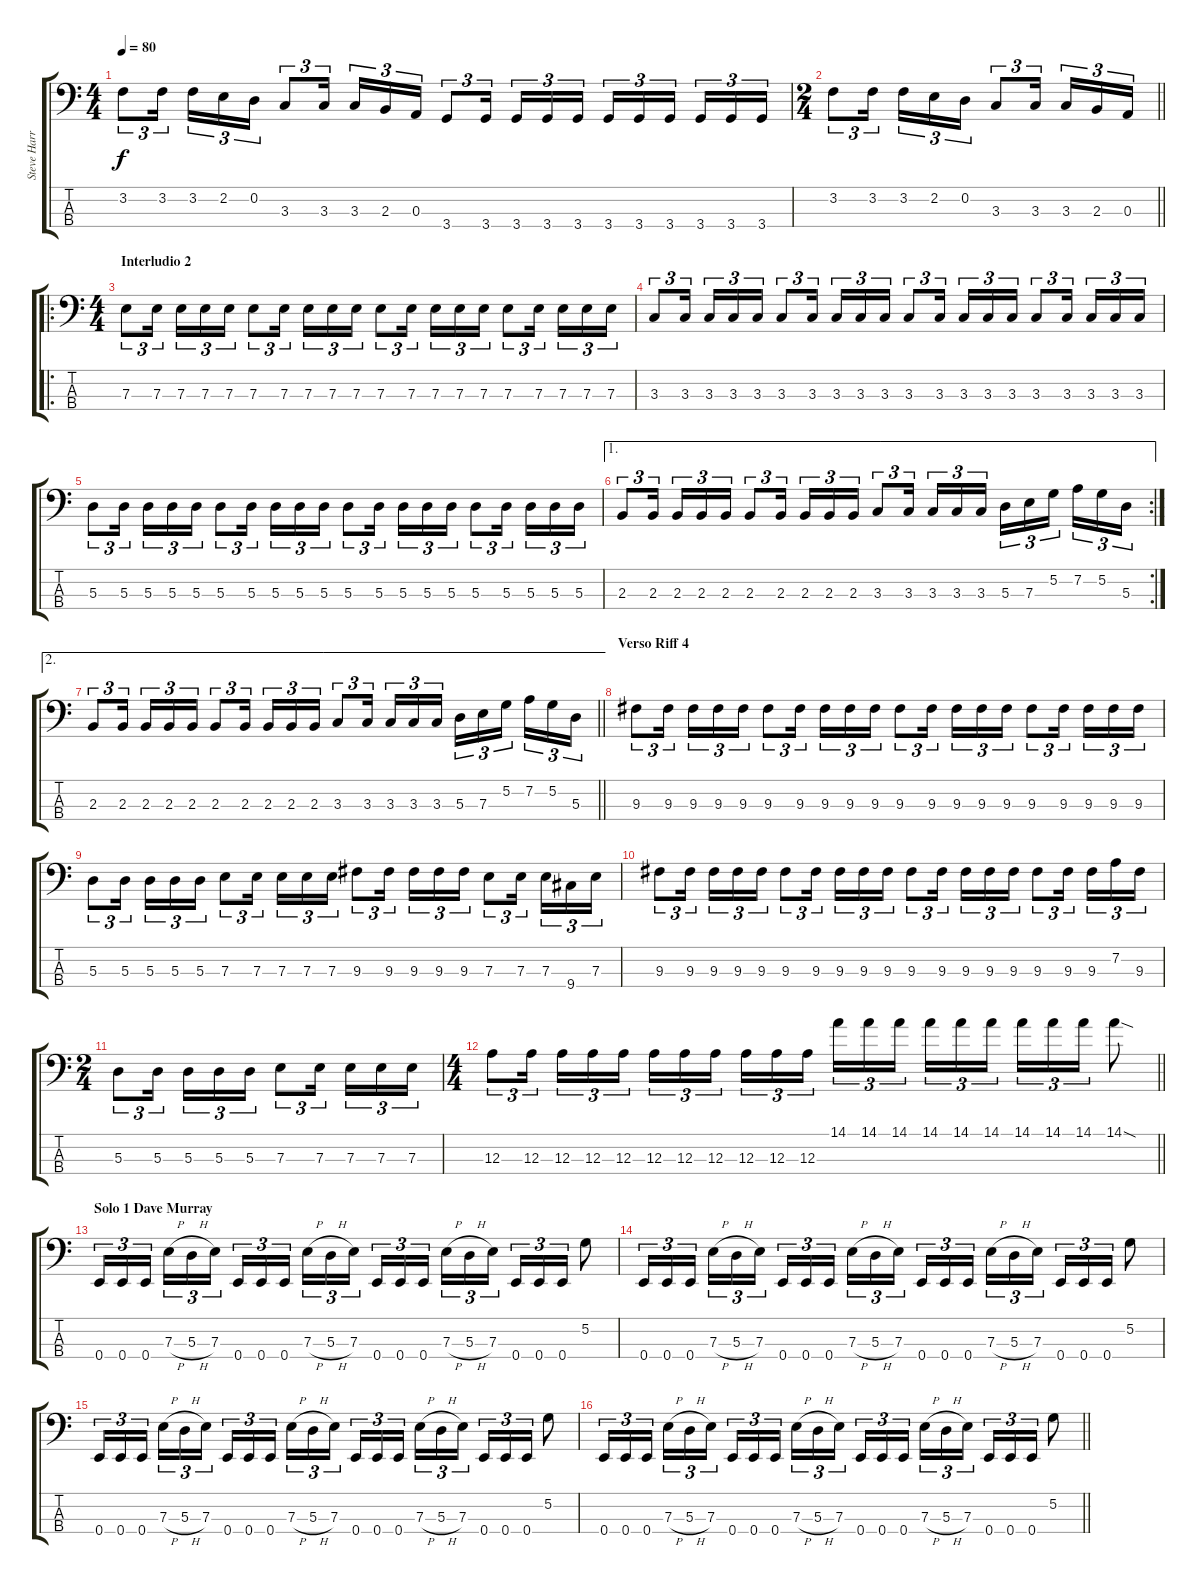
\track ("Steve Harris" "Steve Harr") {instrument electricbassfinger}
\staff {score tabs}
\tuning (G2 D2 A1 E1) {hide}
\ts (4 4)
\tempo 80
\clef f4
\ks c
3.2.8{tu (3 2) dy f} 3.2.16{tu (3 2) beam splitsecondary} 3.2.16{tu (3 2)} 2.2.16{tu (3 2)} 0.2.16{tu (3 2)} 3.3.8{tu (3 2)} 3.3.16{tu (3 2) beam splitsecondary} 3.3.16{tu (3 2)} 2.3.16{tu (3 2)} 0.3.16{tu (3 2)} 3.4.8{tu (3 2)} 3.4.16{tu (3 2) beam splitsecondary} 3.4.16{tu (3 2)} 3.4.16{tu (3 2)} 3.4.16{tu (3 2)} 3.4.16{tu (3 2)} 3.4.16{tu (3 2)} 3.4.16{tu (3 2) beam splitsecondary} 3.4.16{tu (3 2)} 3.4.16{tu (3 2)} 3.4.16{tu (3 2)} |
\ts (2 4)
\barLineRight lightlight
3.2.8{tu (3 2)} 3.2.16{tu (3 2) beam splitsecondary} 3.2.16{tu (3 2)} 2.2.16{tu (3 2)} 0.2.16{tu (3 2)} 3.3.8{tu (3 2)} 3.3.16{tu (3 2) beam splitsecondary} 3.3.16{tu (3 2)} 2.3.16{tu (3 2)} 0.3.16{tu (3 2)} |
\ro
\ts (4 4)
\section ("" "Interludio 2")
7.3.8{tu (3 2)} 7.3.16{tu (3 2) beam splitsecondary} 7.3.16{tu (3 2)} 7.3.16{tu (3 2)} 7.3.16{tu (3 2)} 7.3.8{tu (3 2)} 7.3.16{tu (3 2) beam splitsecondary} 7.3.16{tu (3 2)} 7.3.16{tu (3 2)} 7.3.16{tu (3 2)} 7.3.8{tu (3 2)} 7.3.16{tu (3 2) beam splitsecondary} 7.3.16{tu (3 2)} 7.3.16{tu (3 2)} 7.3.16{tu (3 2)} 7.3.8{tu (3 2)} 7.3.16{tu (3 2) beam splitsecondary} 7.3.16{tu (3 2)} 7.3.16{tu (3 2)} 7.3.16{tu (3 2)} |
3.3.8{tu (3 2)} 3.3.16{tu (3 2) beam splitsecondary} 3.3.16{tu (3 2)} 3.3.16{tu (3 2)} 3.3.16{tu (3 2)} 3.3.8{tu (3 2)} 3.3.16{tu (3 2) beam splitsecondary} 3.3.16{tu (3 2)} 3.3.16{tu (3 2)} 3.3.16{tu (3 2)} 3.3.8{tu (3 2)} 3.3.16{tu (3 2) beam splitsecondary} 3.3.16{tu (3 2)} 3.3.16{tu (3 2)} 3.3.16{tu (3 2)} 3.3.8{tu (3 2)} 3.3.16{tu (3 2) beam splitsecondary} 3.3.16{tu (3 2)} 3.3.16{tu (3 2)} 3.3.16{tu (3 2)} |
5.3.8{tu (3 2)} 5.3.16{tu (3 2) beam splitsecondary} 5.3.16{tu (3 2)} 5.3.16{tu (3 2)} 5.3.16{tu (3 2)} 5.3.8{tu (3 2)} 5.3.16{tu (3 2) beam splitsecondary} 5.3.16{tu (3 2)} 5.3.16{tu (3 2)} 5.3.16{tu (3 2)} 5.3.8{tu (3 2)} 5.3.16{tu (3 2) beam splitsecondary} 5.3.16{tu (3 2)} 5.3.16{tu (3 2)} 5.3.16{tu (3 2)} 5.3.8{tu (3 2)} 5.3.16{tu (3 2) beam splitsecondary} 5.3.16{tu (3 2)} 5.3.16{tu (3 2)} 5.3.16{tu (3 2)} |
\ae 1
\rc 2
2.3.8{tu (3 2)} 2.3.16{tu (3 2) beam splitsecondary} 2.3.16{tu (3 2)} 2.3.16{tu (3 2)} 2.3.16{tu (3 2)} 2.3.8{tu (3 2)} 2.3.16{tu (3 2) beam splitsecondary} 2.3.16{tu (3 2)} 2.3.16{tu (3 2)} 2.3.16{tu (3 2)} 3.3.8{tu (3 2)} 3.3.16{tu (3 2) beam splitsecondary} 3.3.16{tu (3 2)} 3.3.16{tu (3 2)} 3.3.16{tu (3 2)} 5.3.16{tu (3 2)} 7.3.16{tu (3 2)} 5.2.16{tu (3 2) beam splitsecondary} 7.2.16{tu (3 2)} 5.2.16{tu (3 2)} 5.3.16{tu (3 2)} |
\ae 2
\barLineRight lightlight
2.3.8{tu (3 2)} 2.3.16{tu (3 2) beam splitsecondary} 2.3.16{tu (3 2)} 2.3.16{tu (3 2)} 2.3.16{tu (3 2)} 2.3.8{tu (3 2)} 2.3.16{tu (3 2) beam splitsecondary} 2.3.16{tu (3 2)} 2.3.16{tu (3 2)} 2.3.16{tu (3 2)} 3.3.8{tu (3 2)} 3.3.16{tu (3 2) beam splitsecondary} 3.3.16{tu (3 2)} 3.3.16{tu (3 2)} 3.3.16{tu (3 2)} 5.3.16{tu (3 2)} 7.3.16{tu (3 2)} 5.2.16{tu (3 2) beam splitsecondary} 7.2.16{tu (3 2)} 5.2.16{tu (3 2)} 5.3.16{tu (3 2)} |
\section ("" "Verso Riff 4")
9.3.8{tu (3 2)} 9.3.16{tu (3 2) beam splitsecondary} 9.3.16{tu (3 2)} 9.3.16{tu (3 2)} 9.3.16{tu (3 2)} 9.3.8{tu (3 2)} 9.3.16{tu (3 2) beam splitsecondary} 9.3.16{tu (3 2)} 9.3.16{tu (3 2)} 9.3.16{tu (3 2)} 9.3.8{tu (3 2)} 9.3.16{tu (3 2) beam splitsecondary} 9.3.16{tu (3 2)} 9.3.16{tu (3 2)} 9.3.16{tu (3 2)} 9.3.8{tu (3 2)} 9.3.16{tu (3 2) beam splitsecondary} 9.3.16{tu (3 2)} 9.3.16{tu (3 2)} 9.3.16{tu (3 2)} |
5.3.8{tu (3 2)} 5.3.16{tu (3 2) beam splitsecondary} 5.3.16{tu (3 2)} 5.3.16{tu (3 2)} 5.3.16{tu (3 2)} 7.3.8{tu (3 2)} 7.3.16{tu (3 2) beam splitsecondary} 7.3.16{tu (3 2)} 7.3.16{tu (3 2)} 7.3.16{tu (3 2)} 9.3.8{tu (3 2)} 9.3.16{tu (3 2) beam splitsecondary} 9.3.16{tu (3 2)} 9.3.16{tu (3 2)} 9.3.16{tu (3 2)} 7.3.8{tu (3 2)} 7.3.16{tu (3 2) beam splitsecondary} 7.3.16{tu (3 2)} 9.4.16{tu (3 2)} 7.3.16{tu (3 2)} |
9.3.8{tu (3 2)} 9.3.16{tu (3 2) beam splitsecondary} 9.3.16{tu (3 2)} 9.3.16{tu (3 2)} 9.3.16{tu (3 2)} 9.3.8{tu (3 2)} 9.3.16{tu (3 2) beam splitsecondary} 9.3.16{tu (3 2)} 9.3.16{tu (3 2)} 9.3.16{tu (3 2)} 9.3.8{tu (3 2)} 9.3.16{tu (3 2) beam splitsecondary} 9.3.16{tu (3 2)} 9.3.16{tu (3 2)} 9.3.16{tu (3 2)} 9.3.8{tu (3 2)} 9.3.16{tu (3 2) beam splitsecondary} 9.3.16{tu (3 2)} 7.2.16{tu (3 2)} 9.3.16{tu (3 2)} |
\ts (2 4)
5.3.8{tu (3 2)} 5.3.16{tu (3 2) beam splitsecondary} 5.3.16{tu (3 2)} 5.3.16{tu (3 2)} 5.3.16{tu (3 2)} 7.3.8{tu (3 2)} 7.3.16{tu (3 2) beam splitsecondary} 7.3.16{tu (3 2)} 7.3.16{tu (3 2)} 7.3.16{tu (3 2)} |
\ts (4 4)
\barLineRight lightlight
12.3.8{tu (3 2)} 12.3.16{tu (3 2) beam splitsecondary} 12.3.16{tu (3 2)} 12.3.16{tu (3 2)} 12.3.16{tu (3 2)} 12.3.16{tu (3 2)} 12.3.16{tu (3 2)} 12.3.16{tu (3 2) beam splitsecondary} 12.3.16{tu (3 2)} 12.3.16{tu (3 2)} 12.3.16{tu (3 2)} 14.1.16{tu (3 2)} 14.1.16{tu (3 2)} 14.1.16{tu (3 2) beam splitsecondary} 14.1.16{tu (3 2)} 14.1.16{tu (3 2)} 14.1.16{tu (3 2)} 14.1.16{tu (3 2)} 14.1.16{tu (3 2)} 14.1.16{tu (3 2)} 14.1{sod}.8 |
\section ("" "Solo 1 Dave Murray")
0.4.16{tu (3 2)} 0.4.16{tu (3 2)} 0.4.16{tu (3 2) beam splitsecondary} 7.3{h}.16{tu (3 2)} 5.3{h}.16{tu (3 2)} 7.3.16{tu (3 2)} 0.4.16{tu (3 2)} 0.4.16{tu (3 2)} 0.4.16{tu (3 2) beam splitsecondary} 7.3{h}.16{tu (3 2)} 5.3{h}.16{tu (3 2)} 7.3.16{tu (3 2)} 0.4.16{tu (3 2)} 0.4.16{tu (3 2)} 0.4.16{tu (3 2) beam splitsecondary} 7.3{h}.16{tu (3 2)} 5.3{h}.16{tu (3 2)} 7.3.16{tu (3 2)} 0.4.16{tu (3 2)} 0.4.16{tu (3 2)} 0.4.16{tu (3 2)} 5.2.8 |
0.4.16{tu (3 2)} 0.4.16{tu (3 2)} 0.4.16{tu (3 2) beam splitsecondary} 7.3{h}.16{tu (3 2)} 5.3{h}.16{tu (3 2)} 7.3.16{tu (3 2)} 0.4.16{tu (3 2)} 0.4.16{tu (3 2)} 0.4.16{tu (3 2) beam splitsecondary} 7.3{h}.16{tu (3 2)} 5.3{h}.16{tu (3 2)} 7.3.16{tu (3 2)} 0.4.16{tu (3 2)} 0.4.16{tu (3 2)} 0.4.16{tu (3 2) beam splitsecondary} 7.3{h}.16{tu (3 2)} 5.3{h}.16{tu (3 2)} 7.3.16{tu (3 2)} 0.4.16{tu (3 2)} 0.4.16{tu (3 2)} 0.4.16{tu (3 2)} 5.2.8 |
0.4.16{tu (3 2)} 0.4.16{tu (3 2)} 0.4.16{tu (3 2) beam splitsecondary} 7.3{h}.16{tu (3 2)} 5.3{h}.16{tu (3 2)} 7.3.16{tu (3 2)} 0.4.16{tu (3 2)} 0.4.16{tu (3 2)} 0.4.16{tu (3 2) beam splitsecondary} 7.3{h}.16{tu (3 2)} 5.3{h}.16{tu (3 2)} 7.3.16{tu (3 2)} 0.4.16{tu (3 2)} 0.4.16{tu (3 2)} 0.4.16{tu (3 2) beam splitsecondary} 7.3{h}.16{tu (3 2)} 5.3{h}.16{tu (3 2)} 7.3.16{tu (3 2)} 0.4.16{tu (3 2)} 0.4.16{tu (3 2)} 0.4.16{tu (3 2)} 5.2.8 |
\barLineRight lightlight
0.4.16{tu (3 2)} 0.4.16{tu (3 2)} 0.4.16{tu (3 2) beam splitsecondary} 7.3{h}.16{tu (3 2)} 5.3{h}.16{tu (3 2)} 7.3.16{tu (3 2)} 0.4.16{tu (3 2)} 0.4.16{tu (3 2)} 0.4.16{tu (3 2) beam splitsecondary} 7.3{h}.16{tu (3 2)} 5.3{h}.16{tu (3 2)} 7.3.16{tu (3 2)} 0.4.16{tu (3 2)} 0.4.16{tu (3 2)} 0.4.16{tu (3 2) beam splitsecondary} 7.3{h}.16{tu (3 2)} 5.3{h}.16{tu (3 2)} 7.3.16{tu (3 2)} 0.4.16{tu (3 2)} 0.4.16{tu (3 2)} 0.4.16{tu (3 2)} 5.2.8
